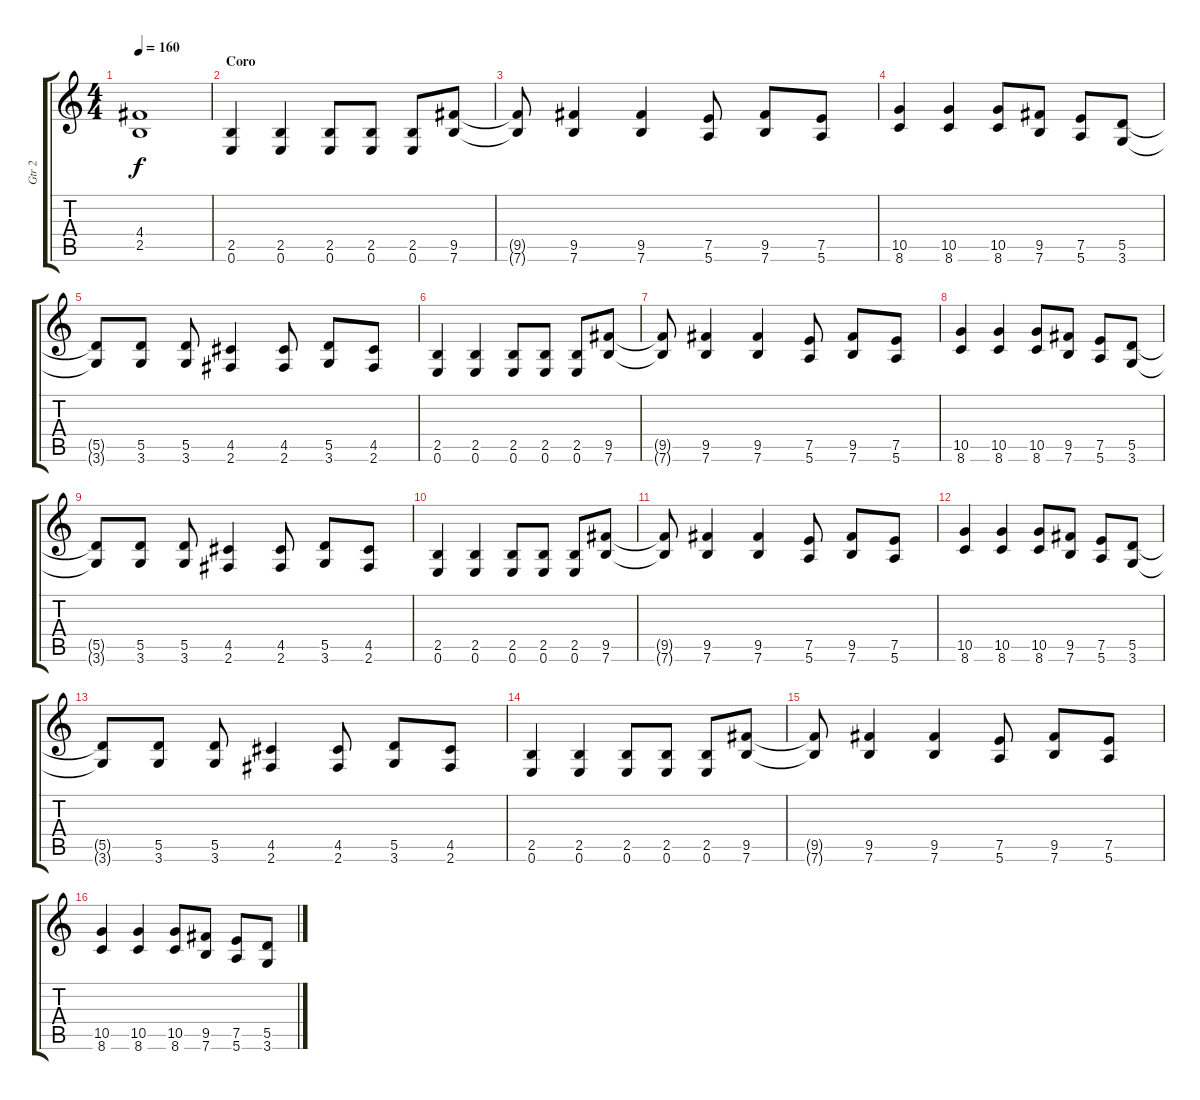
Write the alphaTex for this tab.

\track ("Gtr 2" "Gtr 2") {instrument distortionguitar}
\staff {score tabs}
\tuning (E4 B3 G3 D3 A2 E2) {hide}
\ts (4 4)
\tempo 160
\clef g2
\ks c
(4.4 2.5).1{dy f} |
\section ("" "Coro")
(2.5 0.6).4 (2.5 0.6).4 (2.5 0.6).8 (2.5 0.6).8 (2.5 0.6).8 (9.5 7.6).8 |
(9.5{t} 7.6{t}).8 (9.5 7.6).4 (9.5 7.6).4 (7.5 5.6).8 (9.5 7.6).8 (7.5 5.6).8 |
(10.5 8.6).4 (10.5 8.6).4 (10.5 8.6).8 (9.5 7.6).8 (7.5 5.6).8 (5.5 3.6).8 |
(5.5{t} 3.6{t}).8 (5.5 3.6).8 (5.5 3.6).8 (4.5 2.6).4 (4.5 2.6).8 (5.5 3.6).8 (4.5 2.6).8 |
(2.5 0.6).4 (2.5 0.6).4 (2.5 0.6).8 (2.5 0.6).8 (2.5 0.6).8 (9.5 7.6).8 |
(9.5{t} 7.6{t}).8 (9.5 7.6).4 (9.5 7.6).4 (7.5 5.6).8 (9.5 7.6).8 (7.5 5.6).8 |
(10.5 8.6).4 (10.5 8.6).4 (10.5 8.6).8 (9.5 7.6).8 (7.5 5.6).8 (5.5 3.6).8 |
(5.5{t} 3.6{t}).8 (5.5 3.6).8 (5.5 3.6).8 (4.5 2.6).4 (4.5 2.6).8 (5.5 3.6).8 (4.5 2.6).8 |
(2.5 0.6).4 (2.5 0.6).4 (2.5 0.6).8 (2.5 0.6).8 (2.5 0.6).8 (9.5 7.6).8 |
(9.5{t} 7.6{t}).8 (9.5 7.6).4 (9.5 7.6).4 (7.5 5.6).8 (9.5 7.6).8 (7.5 5.6).8 |
(10.5 8.6).4 (10.5 8.6).4 (10.5 8.6).8 (9.5 7.6).8 (7.5 5.6).8 (5.5 3.6).8 |
(5.5{t} 3.6{t}).8 (5.5 3.6).8 (5.5 3.6).8 (4.5 2.6).4 (4.5 2.6).8 (5.5 3.6).8 (4.5 2.6).8 |
(2.5 0.6).4 (2.5 0.6).4 (2.5 0.6).8 (2.5 0.6).8 (2.5 0.6).8 (9.5 7.6).8 |
(9.5{t} 7.6{t}).8 (9.5 7.6).4 (9.5 7.6).4 (7.5 5.6).8 (9.5 7.6).8 (7.5 5.6).8 |
(10.5 8.6).4 (10.5 8.6).4 (10.5 8.6).8 (9.5 7.6).8 (7.5 5.6).8 (5.5 3.6).8
